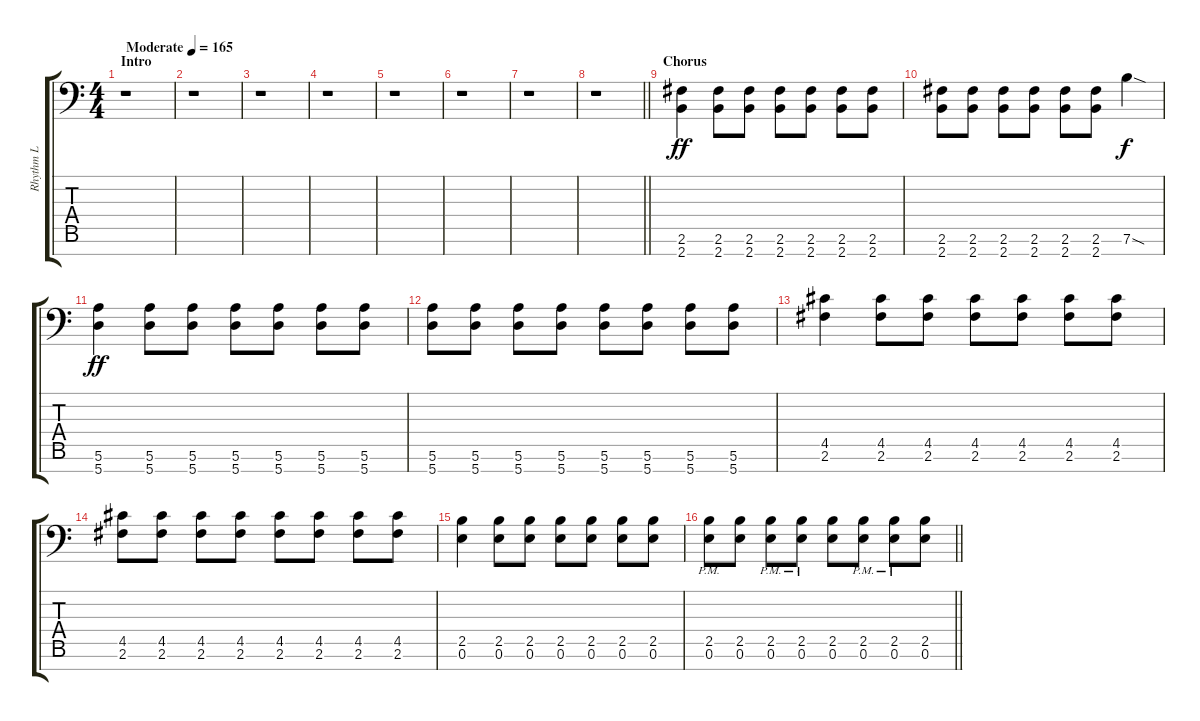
\track ("Rhythm L" "Rhythm L") {instrument distortionguitar}
\staff {score tabs}
\tuning (E4 B3 G3 D3 A2 E2 A1) {hide}
\ts (4 4)
\section ("" "Intro")
\tempo (165 "Moderate")
\clef f4
\ks c
r.1{dy ff instrument distortionguitar} |
r.1 |
r.1 |
r.1 |
r.1 |
r.1 |
r.1 |
\barLineRight lightlight
r.1 |
\section ("" "Chorus")
(2.6 2.7).4 (2.6 2.7).8 (2.6 2.7).8 (2.6 2.7).8 (2.6 2.7).8 (2.6 2.7).8 (2.6 2.7).8 |
(2.6 2.7).8 (2.6 2.7).8 (2.6 2.7).8 (2.6 2.7).8 (2.6 2.7).8 (2.6 2.7).8 7.6{sod}.4{dy f} |
(5.6 5.7).4{dy ff} (5.6 5.7).8 (5.6 5.7).8 (5.6 5.7).8 (5.6 5.7).8 (5.6 5.7).8 (5.6 5.7).8 |
(5.6 5.7).8 (5.6 5.7).8 (5.6 5.7).8 (5.6 5.7).8 (5.6 5.7).8 (5.6 5.7).8 (5.6 5.7).8 (5.6 5.7).8 |
(4.5 2.6).4 (4.5 2.6).8 (4.5 2.6).8 (4.5 2.6).8 (4.5 2.6).8 (4.5 2.6).8 (4.5 2.6).8 |
(4.5 2.6).8 (4.5 2.6).8 (4.5 2.6).8 (4.5 2.6).8 (4.5 2.6).8 (4.5 2.6).8 (4.5 2.6).8 (4.5 2.6).8 |
(2.5 0.6).4 (2.5 0.6).8 (2.5 0.6).8 (2.5 0.6).8 (2.5 0.6).8 (2.5 0.6).8 (2.5 0.6).8 |
\barLineRight lightlight
(2.5{pm} 0.6{pm}).8 (2.5 0.6).8 (2.5{pm} 0.6{pm}).8 (2.5{pm} 0.6{pm}).8 (2.5 0.6).8 (2.5{pm} 0.6{pm}).8 (2.5{pm} 0.6{pm}).8 (2.5 0.6).8
